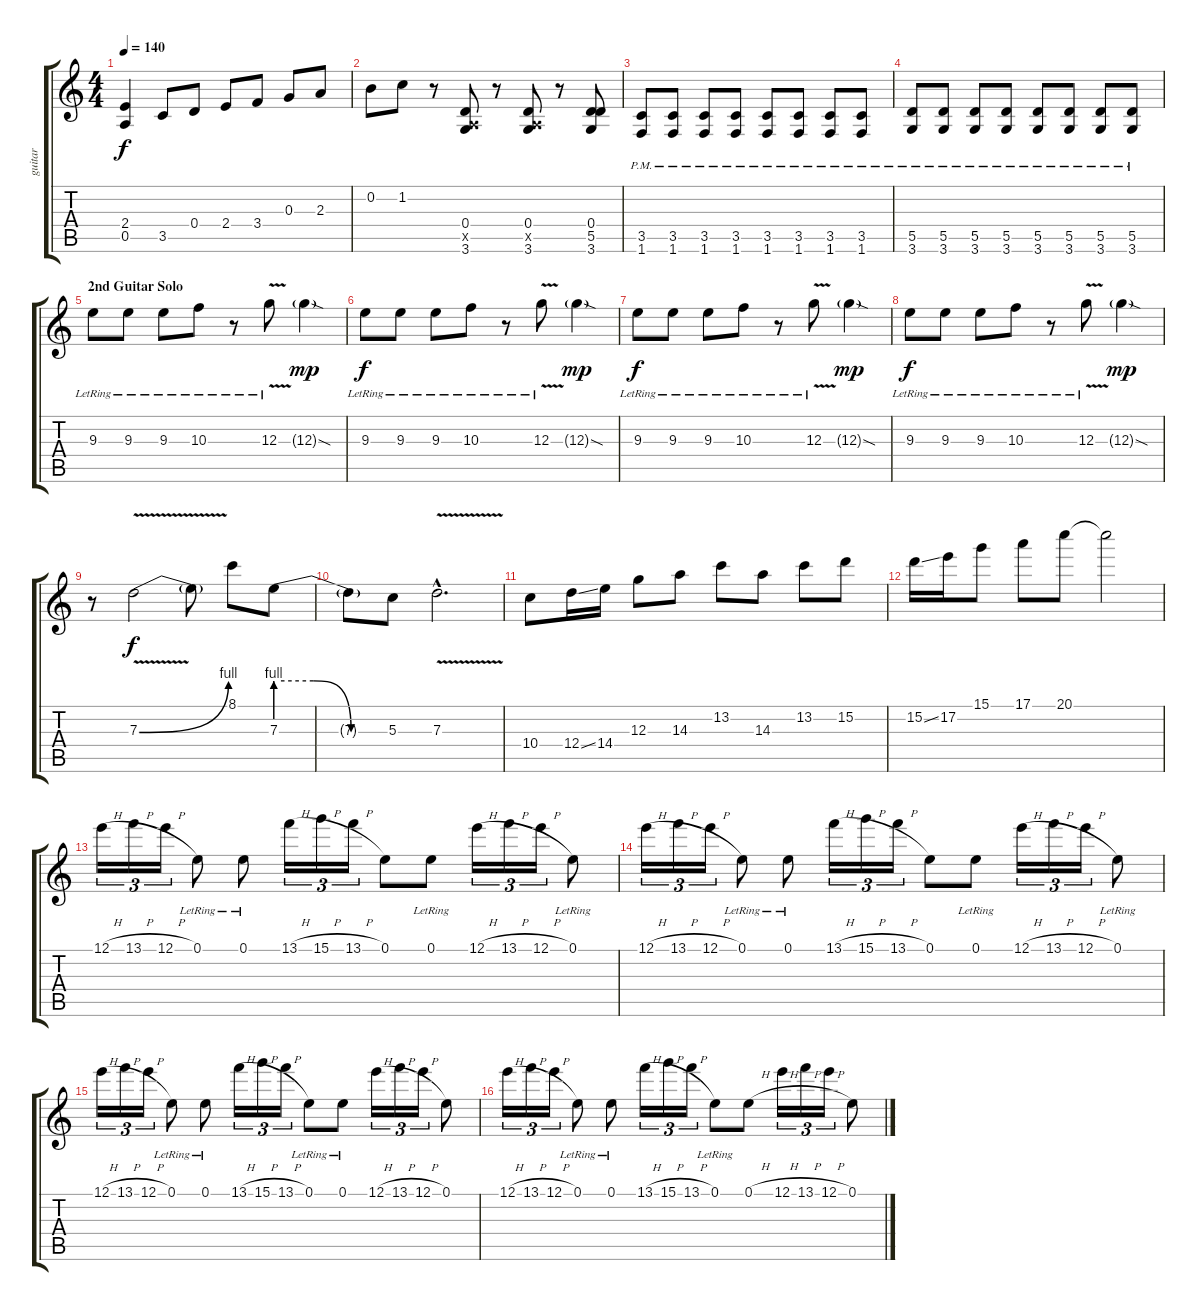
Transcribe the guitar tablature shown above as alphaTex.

\track ("guitar" "guitar") {instrument overdrivenguitar}
\staff {score tabs}
\tuning (E4 B3 G3 D3 A2 E2) {hide}
\ts (4 4)
\tempo 140
\clef g2
\ks c
(2.4{t} 0.5{t}).4{dy f} 3.5.8 0.4.8 2.4.8 3.4.8 0.3.8 2.3.8 |
0.2.8 1.2.8 r.8 (0.4 0.5{x} 3.6).8 r.8 (0.4 0.5{x} 3.6).8 r.8 (0.4 5.5 3.6).8 |
(3.5{pm} 1.6{pm}).8 (3.5{pm} 1.6{pm}).8 (3.5{pm} 1.6{pm}).8 (3.5{pm} 1.6{pm}).8 (3.5{pm} 1.6{pm}).8 (3.5{pm} 1.6{pm}).8 (3.5{pm} 1.6{pm}).8 (3.5{pm} 1.6{pm}).8 |
(5.5{pm} 3.6{pm}).8 (5.5{pm} 3.6{pm}).8 (5.5{pm} 3.6{pm}).8 (5.5{pm} 3.6{pm}).8 (5.5{pm} 3.6{pm}).8 (5.5{pm} 3.6{pm}).8 (5.5{pm} 3.6{pm}).8 (5.5{pm} 3.6{pm}).8 |
\section ("" "2nd Guitar Solo")
9.3{lr}.8 9.3{lr}.8 9.3{lr}.8 10.3{lr}.8 r.8 12.3{v lr}.8 12.3{sod g}.4{dy mp} |
9.3{lr}.8{dy f} 9.3{lr}.8 9.3{lr}.8 10.3{lr}.8 r.8 12.3{v lr}.8 12.3{sod g}.4{dy mp} |
9.3{lr}.8{dy f} 9.3{lr}.8 9.3{lr}.8 10.3{lr}.8 r.8 12.3{v lr}.8 12.3{sod g}.4{dy mp} |
9.3{lr}.8{dy f} 9.3{lr}.8 9.3{lr}.8 10.3{lr}.8 r.8 12.3{v lr}.8 12.3{sod g}.4{dy mp} |
r.8 7.3{be (bend 0 0 60 4) v}.2{dy f} 7.3{t}.8 8.1.8 7.3{be (custom 0 4 20 4 40 0 60 0)}.8 |
7.3{t}.8 5.3.8 7.3{v hac}.2{d} |
10.4.8 12.4{ss}.16 14.4.16 12.3.8 14.3.8 13.2.8 14.3.8 13.2.8 15.2.8 |
15.2{ss}.16 17.2.16 15.1.8 17.1.8 20.1.8 20.1{t}.2 |
12.1{h}.16{tu (3 2)} 13.1{h}.16{tu (3 2)} 12.1{h}.16{tu (3 2)} 0.1{lr}.8 0.1{lr}.8 13.1{h}.16{tu (3 2)} 15.1{h}.16{tu (3 2)} 13.1{h}.16{tu (3 2)} 0.1.8 0.1{lr}.8 12.1{h}.16{tu (3 2)} 13.1{h}.16{tu (3 2)} 12.1{h}.16{tu (3 2)} 0.1{lr}.8 |
12.1{h}.16{tu (3 2)} 13.1{h}.16{tu (3 2)} 12.1{h}.16{tu (3 2)} 0.1{lr}.8 0.1{lr}.8 13.1{h}.16{tu (3 2)} 15.1{h}.16{tu (3 2)} 13.1{h}.16{tu (3 2)} 0.1.8 0.1{lr}.8 12.1{h}.16{tu (3 2)} 13.1{h}.16{tu (3 2)} 12.1{h}.16{tu (3 2)} 0.1{lr}.8 |
12.1{h}.16{tu (3 2)} 13.1{h}.16{tu (3 2)} 12.1{h}.16{tu (3 2)} 0.1{lr}.8 0.1{lr}.8 13.1{h}.16{tu (3 2)} 15.1{h}.16{tu (3 2)} 13.1{h}.16{tu (3 2)} 0.1{lr}.8 0.1{lr}.8 12.1{h}.16{tu (3 2)} 13.1{h}.16{tu (3 2)} 12.1{h}.16{tu (3 2)} 0.1.8 |
12.1{h}.16{tu (3 2)} 13.1{h}.16{tu (3 2)} 12.1{h}.16{tu (3 2)} 0.1{lr}.8 0.1{lr}.8 13.1{h}.16{tu (3 2)} 15.1{h}.16{tu (3 2)} 13.1{h}.16{tu (3 2)} 0.1{lr}.8 0.1{h}.8 12.1{h}.16{tu (3 2)} 13.1{h}.16{tu (3 2)} 12.1{h}.16{tu (3 2)} 0.1.8
